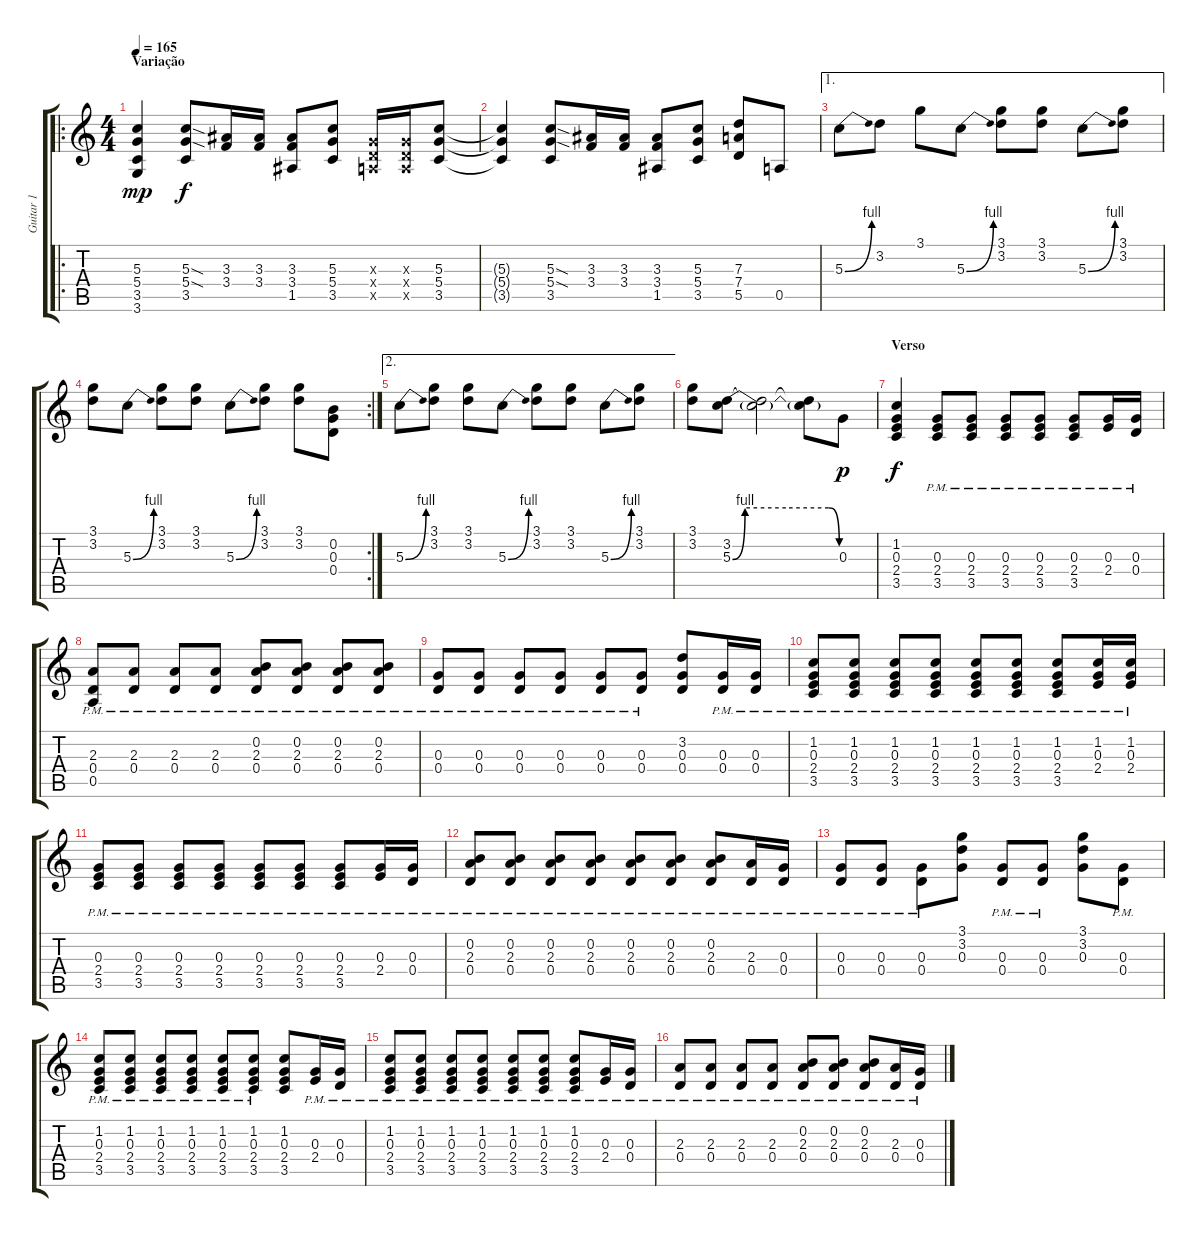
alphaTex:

\track ("Guitar 1" "Guitar 1") {instrument overdrivenguitar}
\staff {score tabs}
\tuning (E4 B3 G3 D3 A2 E2) {hide}
\ro
\ts (4 4)
\section ("" "Variação")
\tempo 165
\clef g2
\ks c
(5.3 5.4 3.5 3.6).4{dy mp instrument distortionguitar} (5.3{sod} 5.4{sod} 3.5).8{dy f} (3.3 3.4).16 (3.3 3.4).16 (3.3 3.4 1.5).8 (5.3 5.4 3.5).8 (0.3{x} 0.4{x} 0.5{x}).16 (0.3{x} 0.4{x} 0.5{x}).16 (5.3 5.4 3.5).8 |
(5.3{t} 5.4{t} 3.5{t}).4 (5.3{sod} 5.4{sod} 3.5).8 (3.3 3.4).16 (3.3 3.4).16 (3.3 3.4 1.5).8 (5.3 5.4 3.5).8 (7.3 7.4 5.5).8 0.5.8 |
\ae 1
5.3{be (bend 0 0 60 4)}.8{instrument distortionguitar} 3.2.8 3.1.8 5.3{be (bend 0 0 60 4)}.8 (3.1 3.2).8 (3.1 3.2).8 5.3{be (bend 0 0 60 4)}.8 (3.1 3.2).8 |
\rc 2
(3.1 3.2).8 5.3{be (bend 0 0 60 4)}.8 (3.1 3.2).8 (3.1 3.2).8 5.3{be (bend 0 0 60 4)}.8 (3.1 3.2).8 (3.1 3.2).8 (0.2 0.3 0.4).8 |
\ae 2
5.3{be (bend 0 0 60 4)}.8{instrument distortionguitar} (3.1 3.2).8 (3.1 3.2).8 5.3{be (bend 0 0 60 4)}.8 (3.1 3.2).8 (3.1 3.2).8 5.3{be (bend 0 0 60 4)}.8 (3.1 3.2).8 |
(3.1 3.2).8 (3.2 5.3{be (custom 0 0 7 4 30 4 54 4 60 0)}).8 (3.2{t} 5.3{t}).2 (3.2{t} 5.3{t}).8 0.3.8{dy p} |
\section ("" "Verso")
(1.2 0.3 2.4 3.5).4{dy f instrument overdrivenguitar} (0.3{pm} 2.4{pm} 3.5{pm}).8 (0.3{pm} 2.4{pm} 3.5{pm}).8 (0.3{pm} 2.4{pm} 3.5{pm}).8 (0.3{pm} 2.4{pm} 3.5{pm}).8 (0.3{pm} 2.4{pm} 3.5{pm}).8 (0.3{pm} 2.4{pm}).16 (0.3{pm} 0.4{pm}).16 |
(2.3{pm} 0.4{pm} 0.5{pm}).8 (2.3{pm} 0.4{pm}).8 (2.3{pm} 0.4{pm}).8 (2.3{pm} 0.4{pm}).8 (0.2{pm} 2.3{pm} 0.4{pm}).8 (0.2{pm} 2.3{pm} 0.4{pm}).8 (0.2{pm} 2.3{pm} 0.4{pm}).8 (0.2{pm} 2.3{pm} 0.4{pm}).8 |
(0.3{pm} 0.4{pm}).8 (0.3{pm} 0.4{pm}).8 (0.3{pm} 0.4{pm}).8 (0.3{pm} 0.4{pm}).8 (0.3{pm} 0.4{pm}).8 (0.3{pm} 0.4{pm}).8 (3.2 0.3 0.4).8 (0.3{pm} 0.4{pm}).16 (0.3{pm} 0.4{pm}).16 |
(1.2{pm} 0.3{pm} 2.4{pm} 3.5{pm}).8 (1.2{pm} 0.3{pm} 2.4{pm} 3.5{pm}).8 (1.2{pm} 0.3{pm} 2.4{pm} 3.5{pm}).8 (1.2{pm} 0.3{pm} 2.4{pm} 3.5{pm}).8 (1.2{pm} 0.3{pm} 2.4{pm} 3.5{pm}).8 (1.2{pm} 0.3{pm} 2.4{pm} 3.5{pm}).8 (1.2{pm} 0.3{pm} 2.4{pm} 3.5{pm}).8 (1.2{pm} 0.3{pm} 2.4{pm}).16 (1.2{pm} 0.3{pm} 2.4{pm}).16 |
(0.3{pm} 2.4{pm} 3.5{pm}).8 (0.3{pm} 2.4{pm} 3.5{pm}).8 (0.3{pm} 2.4{pm} 3.5{pm}).8 (0.3{pm} 2.4{pm} 3.5{pm}).8 (0.3{pm} 2.4{pm} 3.5{pm}).8 (0.3{pm} 2.4{pm} 3.5{pm}).8 (0.3{pm} 2.4{pm} 3.5{pm}).8 (0.3{pm} 2.4{pm}).16 (0.3{pm} 0.4{pm}).16 |
(0.2{pm} 2.3{pm} 0.4{pm}).8 (0.2{pm} 2.3{pm} 0.4{pm}).8 (0.2{pm} 2.3{pm} 0.4{pm}).8 (0.2{pm} 2.3{pm} 0.4{pm}).8 (0.2{pm} 2.3{pm} 0.4{pm}).8 (0.2{pm} 2.3{pm} 0.4{pm}).8 (0.2{pm} 2.3{pm} 0.4{pm}).8 (2.3{pm} 0.4{pm}).16 (0.3{pm} 0.4{pm}).16 |
(0.3{pm} 0.4{pm}).8 (0.3{pm} 0.4{pm}).8 (0.3{pm} 0.4{pm}).8 (3.1 3.2 0.3).8 (0.3{pm} 0.4{pm}).8 (0.3{pm} 0.4{pm}).8 (3.1 3.2 0.3).8 (0.3{pm} 0.4{pm}).8 |
(1.2{pm} 0.3{pm} 2.4{pm} 3.5{pm}).8 (1.2{pm} 0.3{pm} 2.4{pm} 3.5{pm}).8 (1.2{pm} 0.3{pm} 2.4{pm} 3.5{pm}).8 (1.2{pm} 0.3{pm} 2.4{pm} 3.5{pm}).8 (1.2{pm} 0.3{pm} 2.4{pm} 3.5{pm}).8 (1.2{pm} 0.3{pm} 2.4{pm} 3.5{pm}).8 (1.2 0.3 2.4 3.5).8 (0.3{pm} 2.4{pm}).16 (0.3{pm} 0.4{pm}).16 |
(1.2{pm} 0.3{pm} 2.4{pm} 3.5{pm}).8 (1.2{pm} 0.3{pm} 2.4{pm} 3.5{pm}).8 (1.2{pm} 0.3{pm} 2.4{pm} 3.5{pm}).8 (1.2{pm} 0.3{pm} 2.4{pm} 3.5{pm}).8 (1.2{pm} 0.3{pm} 2.4{pm} 3.5{pm}).8 (1.2{pm} 0.3{pm} 2.4{pm} 3.5{pm}).8 (1.2{pm} 0.3{pm} 2.4{pm} 3.5{pm}).8 (0.3{pm} 2.4{pm}).16 (0.3{pm} 0.4{pm}).16 |
(2.3{pm} 0.4{pm}).8 (2.3{pm} 0.4{pm}).8 (2.3{pm} 0.4{pm}).8 (2.3{pm} 0.4{pm}).8 (0.2{pm} 2.3{pm} 0.4{pm}).8 (0.2{pm} 2.3{pm} 0.4{pm}).8 (0.2{pm} 2.3{pm} 0.4{pm}).8 (2.3{pm} 0.4{pm}).16 (0.3{pm} 0.4{pm}).16
